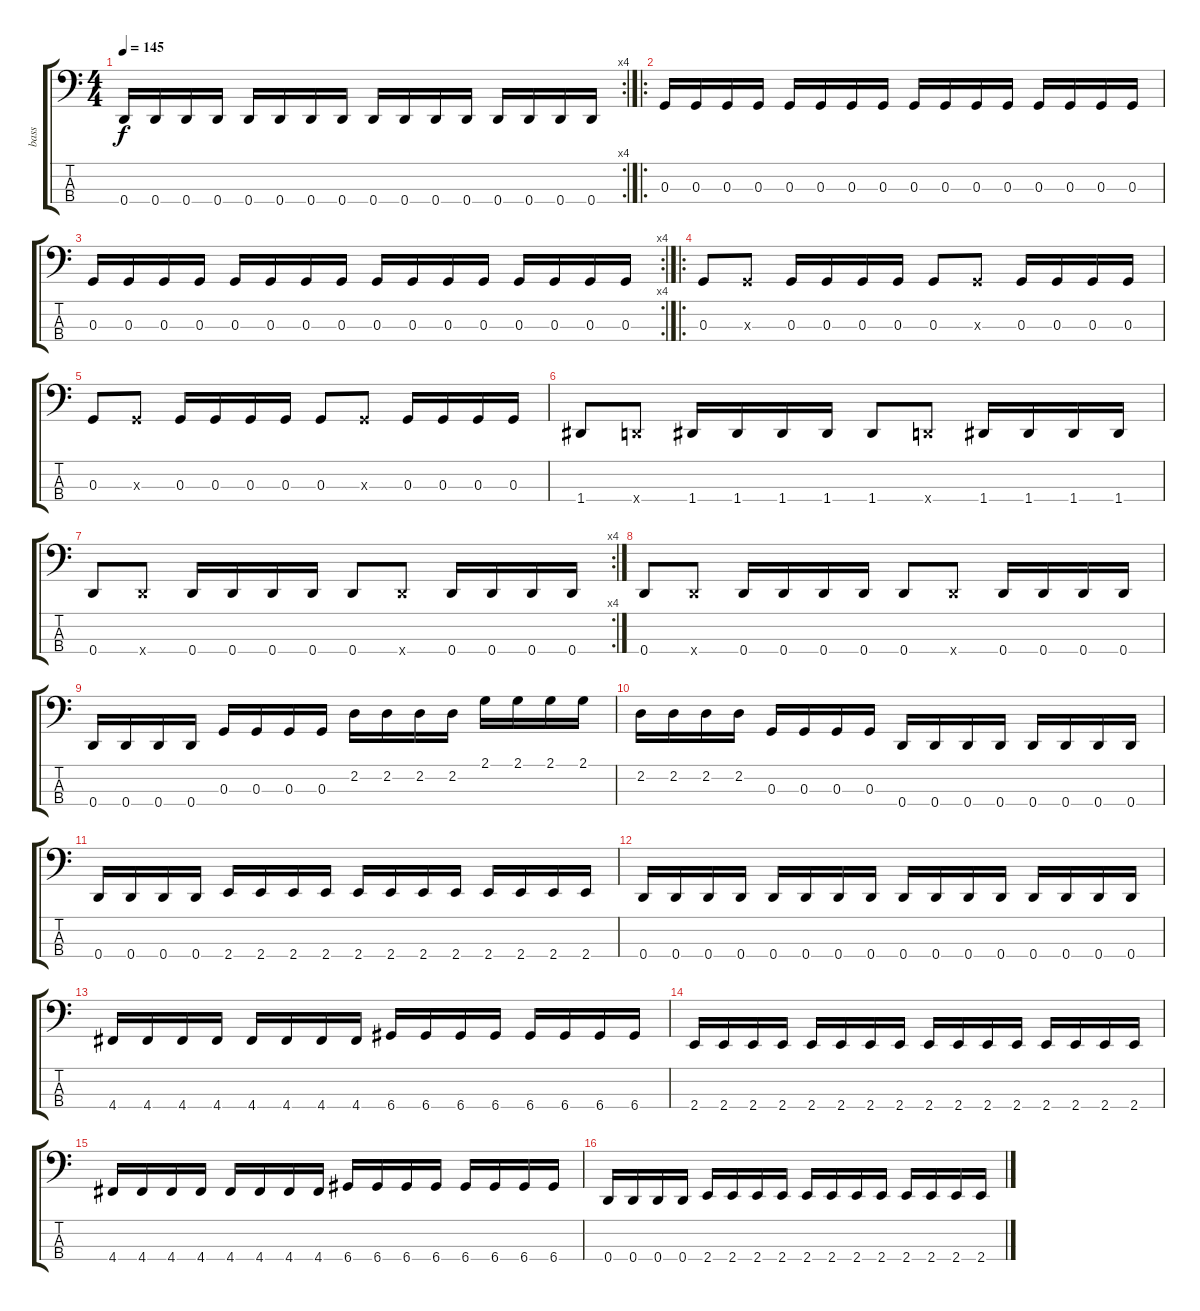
\track ("bass" "bass") {instrument electricbasspick}
\staff {score tabs}
\tuning (F2 C2 G1 D1) {hide}
\rc 4
\ts (4 4)
\tempo 145
\clef f4
\ks c
0.4.16{dy f} 0.4.16 0.4.16 0.4.16 0.4.16 0.4.16 0.4.16 0.4.16 0.4.16 0.4.16 0.4.16 0.4.16 0.4.16 0.4.16 0.4.16 0.4.16 |
\ro
0.3.16 0.3.16 0.3.16 0.3.16 0.3.16 0.3.16 0.3.16 0.3.16 0.3.16 0.3.16 0.3.16 0.3.16 0.3.16 0.3.16 0.3.16 0.3.16 |
\rc 4
0.3.16 0.3.16 0.3.16 0.3.16 0.3.16 0.3.16 0.3.16 0.3.16 0.3.16 0.3.16 0.3.16 0.3.16 0.3.16 0.3.16 0.3.16 0.3.16 |
\ro
0.3.8 0.3{x}.8 0.3.16 0.3.16 0.3.16 0.3.16 0.3.8 0.3{x}.8 0.3.16 0.3.16 0.3.16 0.3.16 |
0.3.8 0.3{x}.8 0.3.16 0.3.16 0.3.16 0.3.16 0.3.8 0.3{x}.8 0.3.16 0.3.16 0.3.16 0.3.16 |
1.4.8 0.4{x}.8 1.4.16 1.4.16 1.4.16 1.4.16 1.4.8 0.4{x}.8 1.4.16 1.4.16 1.4.16 1.4.16 |
\rc 4
0.4.8 0.4{x}.8 0.4.16 0.4.16 0.4.16 0.4.16 0.4.8 0.4{x}.8 0.4.16 0.4.16 0.4.16 0.4.16 |
0.4.8 0.4{x}.8 0.4.16 0.4.16 0.4.16 0.4.16 0.4.8 0.4{x}.8 0.4.16 0.4.16 0.4.16 0.4.16 |
0.4.16 0.4.16 0.4.16 0.4.16 0.3.16 0.3.16 0.3.16 0.3.16 2.2.16 2.2.16 2.2.16 2.2.16 2.1.16 2.1.16 2.1.16 2.1.16 |
2.2.16 2.2.16 2.2.16 2.2.16 0.3.16 0.3.16 0.3.16 0.3.16 0.4.16 0.4.16 0.4.16 0.4.16 0.4.16 0.4.16 0.4.16 0.4.16 |
0.4.16 0.4.16 0.4.16 0.4.16 2.4.16 2.4.16 2.4.16 2.4.16 2.4.16 2.4.16 2.4.16 2.4.16 2.4.16 2.4.16 2.4.16 2.4.16 |
0.4.16 0.4.16 0.4.16 0.4.16 0.4.16 0.4.16 0.4.16 0.4.16 0.4.16 0.4.16 0.4.16 0.4.16 0.4.16 0.4.16 0.4.16 0.4.16 |
4.4.16 4.4.16 4.4.16 4.4.16 4.4.16 4.4.16 4.4.16 4.4.16 6.4.16 6.4.16 6.4.16 6.4.16 6.4.16 6.4.16 6.4.16 6.4.16 |
2.4.16 2.4.16 2.4.16 2.4.16 2.4.16 2.4.16 2.4.16 2.4.16 2.4.16 2.4.16 2.4.16 2.4.16 2.4.16 2.4.16 2.4.16 2.4.16 |
4.4.16 4.4.16 4.4.16 4.4.16 4.4.16 4.4.16 4.4.16 4.4.16 6.4.16 6.4.16 6.4.16 6.4.16 6.4.16 6.4.16 6.4.16 6.4.16 |
0.4.16 0.4.16 0.4.16 0.4.16 2.4.16 2.4.16 2.4.16 2.4.16 2.4.16 2.4.16 2.4.16 2.4.16 2.4.16 2.4.16 2.4.16 2.4.16
